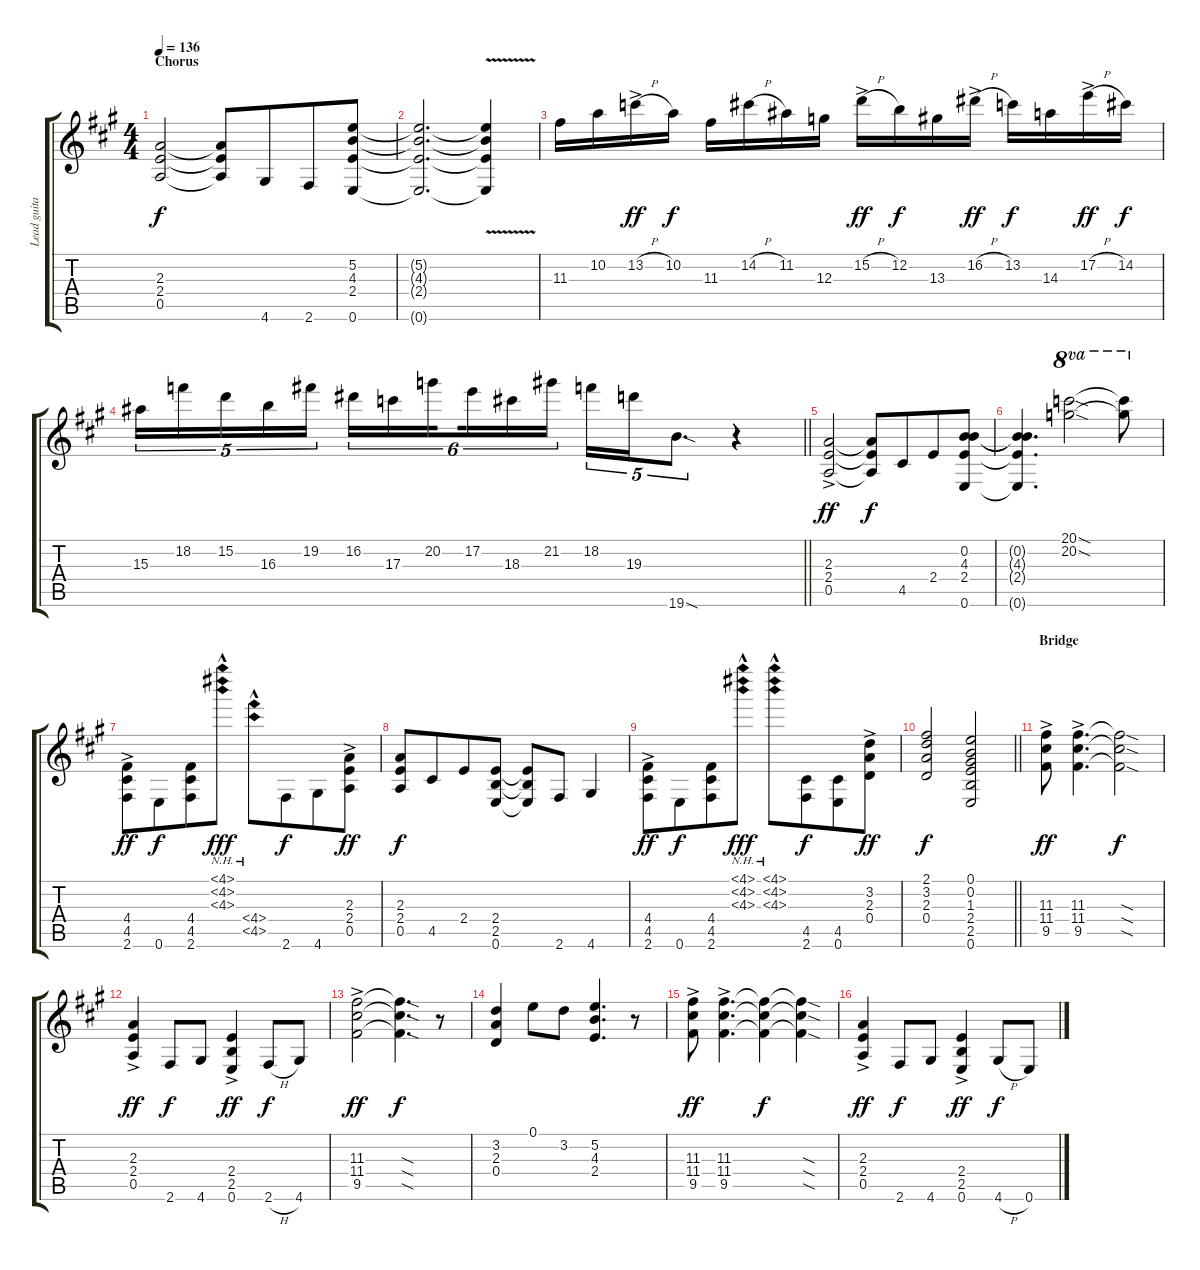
\track ("Lead guitar (Randy Rhoads)" "Lead guita") {instrument distortionguitar}
\staff {score tabs}
\tuning (E4 B3 G3 D3 A2 E2) {hide}
\ts (4 4)
\section ("" "Chorus")
\tempo 136
\clef g2
\ks a
(2.3 2.4 0.5).2{dy f} (2.3{t} 2.4{t} 0.5{t}).8 4.6.8{beam merge} 2.6.8 (5.2 4.3 2.4 0.6).8 |
(5.2{t} 4.3{t} 2.4{t} 0.6{t}).2{d} (5.2{v t} 4.3{v t} 2.4{v t} 0.6{v t}).4 |
11.3.16 10.2.16 13.2{h ac}.16{dy ff} 10.2.16{dy f} 11.3.16 14.2{h}.16 11.2.16 12.3.16 15.2{h ac}.16{dy ff} 12.2.16{dy f} 13.3.16 16.2{h ac}.16{dy ff} 13.2.16{dy f} 14.3.16 17.2{h ac}.16{dy ff} 14.2.16{dy f} |
\barLineRight lightlight
15.3.16{tu (5 4)} 18.2.16{tu (5 4)} 15.2.16{tu (5 4)} 16.3.16{tu (5 4)} 19.2.16{tu (5 4)} 16.2.16{tu (6 4)} 17.3.16{tu (6 4)} 20.2.16{tu (6 4) beam splitsecondary} 17.2.16{tu (6 4)} 18.3.16{tu (6 4)} 21.2.16{tu (6 4)} 18.2.16{tu (5 4)} 19.3.16{tu (5 4)} 19.6{sod}.8{d tu (5 4)} r.4 |
(2.3{ac} 2.4{ac} 0.5{ac}).2{dy ff} (2.3{t} 2.4{t} 0.5{t}).8{dy f} 4.5.8{beam merge} 2.4.8 (0.2 4.3 2.4 0.6).8 |
(0.2{t} 4.3{t} 2.4{t} 0.6{t}).4{d} (20.1{sod} 20.2{sod}).2{ot 8va} (20.1{t} 20.2{t}).8{ot 8va} |
(4.4{ac} 4.5{ac} 2.6{ac}).8{dy ff} 0.6.8{dy f beam merge} (4.4 4.5 2.6).8 (4.1{nh hac} 4.2{nh hac} 4.3{nh hac}).8{dy fff} (4.4{nh hac} 4.5{nh hac}).8 2.6.8{dy f beam merge} 4.6.8 (2.3{ac} 2.4{ac} 0.5{ac}).8{dy ff} |
(2.3 2.4 0.5).8{dy f} 4.5.8{beam merge} 2.4.8 (2.4 2.5 0.6).8 (2.4{t} 2.5{t} 0.6{t}).8 2.6.8 4.6.4 |
(4.4{ac} 4.5{ac} 2.6{ac}).8{dy ff} 0.6.8{dy f beam merge} (4.4 4.5 2.6).8 (4.1{nh hac} 4.2{nh hac} 4.3{nh hac}).8{dy fff} (4.1{nh hac} 4.2{nh hac} 4.3{nh hac}).8 (4.5 2.6).8{dy f beam merge} (4.5 0.6).8 (3.2{ac} 2.3{ac} 0.4{ac}).8{dy ff} |
\barLineRight lightlight
(2.1 3.2 2.3 0.4).2{dy f} (0.1 0.2 1.3 2.4 2.5 0.6).2 |
\section ("" "Bridge")
(11.3{ac} 11.4{ac} 9.5{ac}).8{dy ff} (11.3{ac} 11.4{ac} 9.5{ac}).4{d} (11.3{sod t} 11.4{sod t} 9.5{sod t}).2{dy f} |
(2.3{ac} 2.4{ac} 0.5{ac}).4{dy ff} 2.6.8{dy f} 4.6.8 (2.4{ac} 2.5{ac} 0.6{ac}).4{dy ff} 2.6{h}.8{dy f} 4.6.8 |
(11.3{ac} 11.4{ac} 9.5{ac}).2{dy ff} (11.3{sod t} 11.4{sod t} 9.5{sod t}).4{d dy f} r.8 |
(3.2 2.3 0.4).4 0.1.8 3.2.8 (5.2 4.3 2.4).4{d} r.8 |
(11.3{ac} 11.4{ac} 9.5{ac}).8{dy ff} (11.3{ac} 11.4{ac} 9.5{ac}).4{d} (11.3{t} 11.4{t} 9.5{t}).4{dy f} (11.3{sod t} 11.4{sod t} 9.5{sod t}).4 |
(2.3{ac} 2.4{ac} 0.5{ac}).4{dy ff} 2.6.8{dy f} 4.6.8 (2.4{ac} 2.5{ac} 0.6{ac}).4{dy ff} 4.6{h}.8{dy f} 0.6.8
